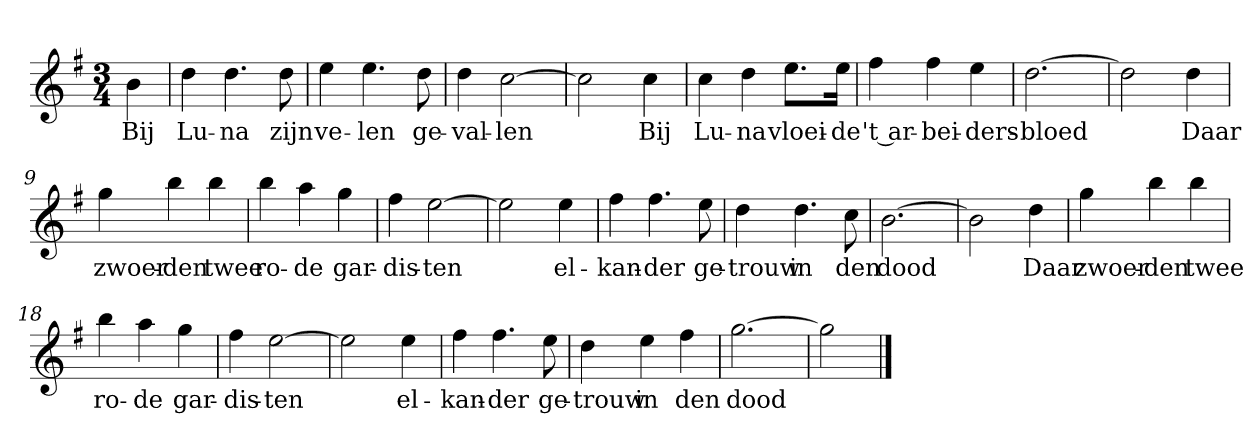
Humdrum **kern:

**kern	**text
*part1	*part1
*staff1	*staff1
*clefG2	*
*k[f#]	*
*G:	*
*M3/4	*
*MM120	*
=	=
4b	Bij
=1	=1
4dd	Lu-
4.dd	-na
8dd	zijn
=2	=2
4ee	ve-
4.ee	-len
8dd	ge-
=3	=3
4dd	-val-
[2cc	-len
=4	=4
2cc]	.
4cc	Bij
=5	=5
4cc	Lu-
4dd	-na
8.ee\L	vloei-
16ee\Jk	-de
=6	=6
4ff#	't ar-
4ff#	-bei-
4ee	-ders-
=7	=7
[2.dd	-bloed
=8	=8
2dd]	.
4dd	Daar
=9	=9
4gg	zwoer-
4bb	-den
4bb	twee
=10	=10
4bb	ro-
4aa	-de
4gg	gar-
=11	=11
4ff#	-dis-
[2ee	-ten
=12	=12
2ee]	.
4ee	el-
=13	=13
4ff#	-kan-
4.ff#	-der
8ee	ge-
=14	=14
4dd	-trouw
4.dd	in
8cc	den
=15	=15
[2.b	dood
=16	=16
2b]	.
4dd	Daar
=17	=17
4gg	zwoer-
4bb	-den
4bb	twee
=18	=18
4bb	ro-
4aa	-de
4gg	gar-
=19	=19
4ff#	-dis-
[2ee	-ten
=20	=20
2ee]	.
4ee	el-
=21	=21
4ff#	-kan-
4.ff#	-der
8ee	ge-
=22	=22
4dd	-trouw
4ee	in
4ff#	den
=23	=23
[2.gg	dood
=24	=24
2gg]	.
==	==
*-	*-
